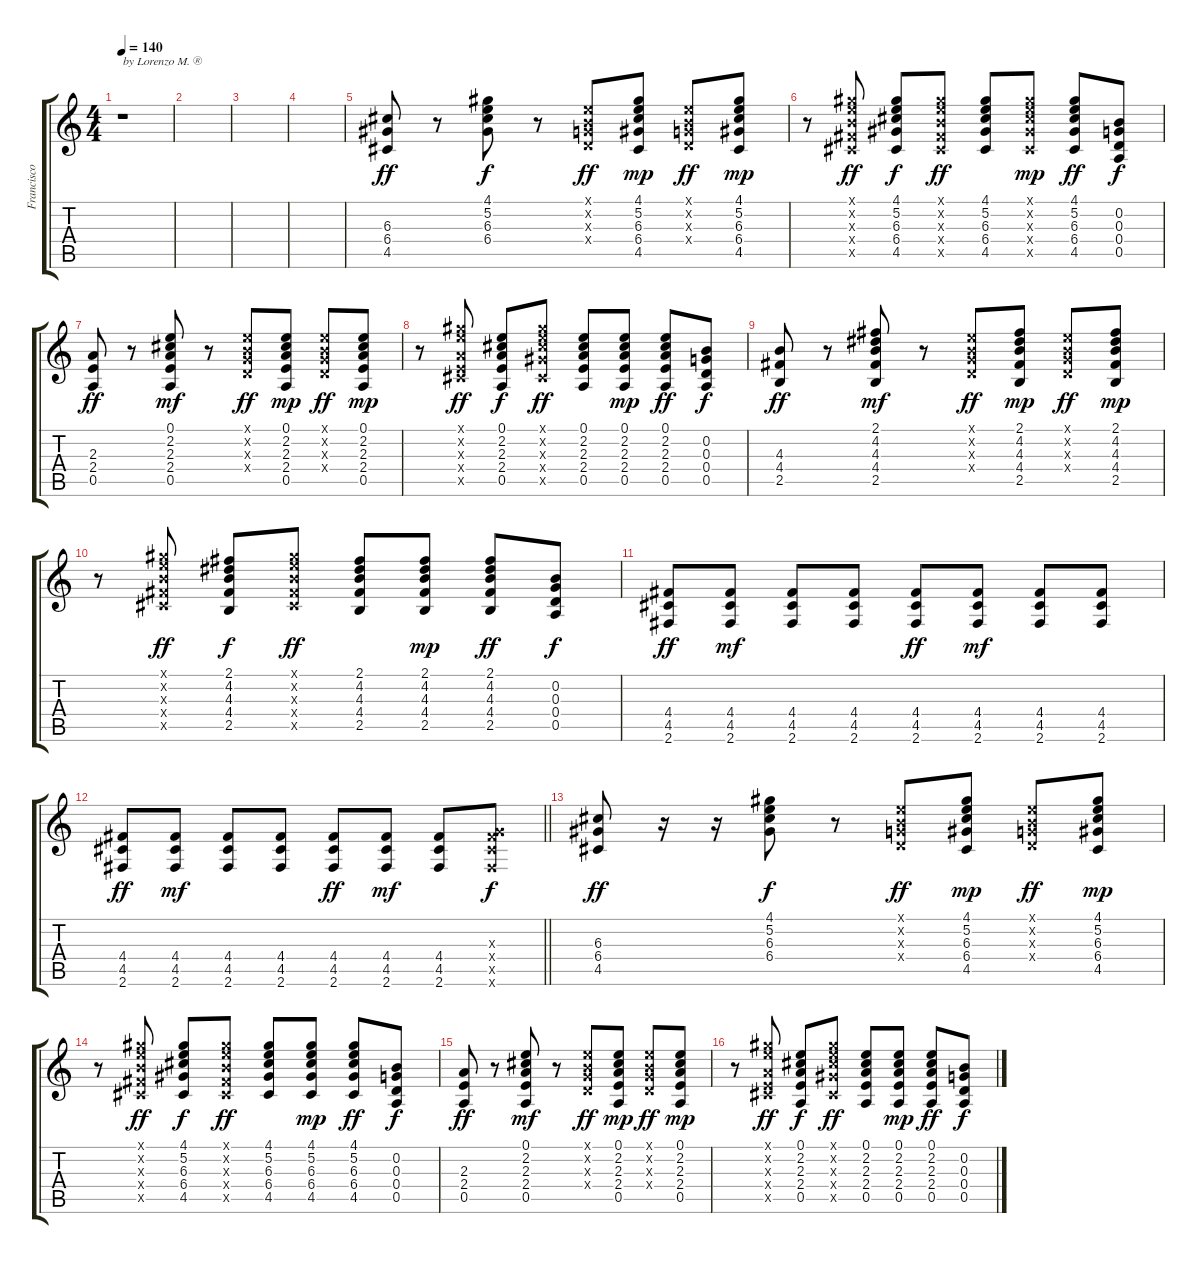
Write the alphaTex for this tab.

\track ("Francisco Risso C#m" "Francisco ") {instrument distortionguitar}
\staff {score tabs}
\tuning (E4 B3 G3 D3 A2 E2) {hide}
\ts (4 4)
\tempo 140
\clef g2
\ks c
r.1{txt "by Lorenzo M. ®" dy ff instrument distortionguitar} |
|
|
|
(6.3 6.4 4.5).8 r.8 (4.1 5.2 6.3 6.4).8{dy f} r.8 (0.1{x} 0.2{x} 0.3{x} 0.4{x}).8{dy ff} (4.1 5.2 6.3 6.4 4.5).8{dy mp} (0.1{x} 0.2{x} 0.3{x} 0.4{x}).8{dy ff} (4.1 5.2 6.3 6.4 4.5).8{dy mp} |
r.8 (4.1{x} 5.2{x} 4.3{x} 4.4{x} 4.5{x}).8{dy ff} (4.1 5.2 6.3 6.4 4.5).8{dy f} (4.1{x} 5.2{x} 4.3{x} 4.4{x} 4.5{x}).8{dy ff} (4.1 5.2 6.3 6.4 4.5).8 (4.1{x} 5.2{x} 6.3{x} 6.4{x} 4.5{x}).8{dy mp} (4.1 5.2 6.3 6.4 4.5).8{dy ff} (0.2 0.3 0.4 0.5).8{dy f} |
(2.3 2.4 0.5).8{dy ff} r.8 (0.1 2.2 2.3 2.4 0.5).8{dy mf} r.8 (0.1{x} 0.2{x} 0.3{x} 0.4{x}).8{dy ff} (0.1 2.2 2.3 2.4 0.5).8{dy mp} (0.1{x} 0.2{x} 0.3{x} 0.4{x}).8{dy ff} (0.1 2.2 2.3 2.4 0.5).8{dy mp} |
r.8 (4.1{x} 5.2{x} 2.3{x} 2.4{x} 4.5{x}).8{dy ff} (0.1 2.2 2.3 2.4 0.5).8{dy f} (4.1{x} 5.2{x} 6.3{x} 6.4{x} 4.5{x}).8{dy ff} (0.1 2.2 2.3 2.4 0.5).8 (0.1 2.2 2.3 2.4 0.5).8{dy mp} (0.1 2.2 2.3 2.4 0.5).8{dy ff} (0.2 0.3 0.4 0.5).8{dy f} |
(4.3 4.4 2.5).8{dy ff} r.8 (2.1 4.2 4.3 4.4 2.5).8{dy mf} r.8 (0.1{x} 0.2{x} 0.3{x} 0.4{x}).8{dy ff} (2.1 4.2 4.3 4.4 2.5).8{dy mp} (0.1{x} 0.2{x} 0.3{x} 0.4{x}).8{dy ff} (2.1 4.2 4.3 4.4 2.5).8{dy mp} |
r.8 (4.1{x} 5.2{x} 4.3{x} 4.4{x} 4.5{x}).8{dy ff} (2.1 4.2 4.3 4.4 2.5).8{dy f} (4.1{x} 5.2{x} 4.3{x} 4.4{x} 4.5{x}).8{dy ff} (2.1 4.2 4.3 4.4 2.5).8 (2.1 4.2 4.3 4.4 2.5).8{dy mp} (2.1 4.2 4.3 4.4 2.5).8{dy ff} (0.2 0.3 0.4 0.5).8{dy f} |
(4.4 4.5 2.6).8{dy ff} (4.4 4.5 2.6).8{dy mf} (4.4 4.5 2.6).8 (4.4 4.5 2.6).8 (4.4 4.5 2.6).8{dy ff} (4.4 4.5 2.6).8{dy mf} (4.4 4.5 2.6).8 (4.4 4.5 2.6).8 |
\barLineRight lightlight
(4.4 4.5 2.6).8{dy ff} (4.4 4.5 2.6).8{dy mf} (4.4 4.5 2.6).8 (4.4 4.5 2.6).8 (4.4 4.5 2.6).8{dy ff} (4.4 4.5 2.6).8{dy mf} (4.4 4.5 2.6).8 (0.3{x} 4.4{x} 4.5{x} 2.6{x}).8{dy f} |
(6.3 6.4 4.5).8{dy ff} r.16 r.16 (4.1 5.2 6.3 6.4).8{dy f} r.8 (0.1{x} 0.2{x} 0.3{x} 0.4{x}).8{dy ff} (4.1 5.2 6.3 6.4 4.5).8{dy mp} (0.1{x} 0.2{x} 0.3{x} 0.4{x}).8{dy ff} (4.1 5.2 6.3 6.4 4.5).8{dy mp} |
r.8 (4.1{x} 5.2{x} 4.3{x} 4.4{x} 4.5{x}).8{dy ff} (4.1 5.2 6.3 6.4 4.5).8{dy f} (4.1{x} 5.2{x} 4.3{x} 4.4{x} 4.5{x}).8{dy ff} (4.1 5.2 6.3 6.4 4.5).8 (4.1 5.2 6.3 6.4 4.5).8{dy mp} (4.1 5.2 6.3 6.4 4.5).8{dy ff} (0.2 0.3 0.4 0.5).8{dy f} |
(2.3 2.4 0.5).8{dy ff} r.8 (0.1 2.2 2.3 2.4 0.5).8{dy mf} r.8 (0.1{x} 0.2{x} 0.3{x} 0.4{x}).8{dy ff} (0.1 2.2 2.3 2.4 0.5).8{dy mp} (0.1{x} 0.2{x} 0.3{x} 0.4{x}).8{dy ff} (0.1 2.2 2.3 2.4 0.5).8{dy mp} |
r.8 (4.1{x} 5.2{x} 2.3{x} 2.4{x} 4.5{x}).8{dy ff} (0.1 2.2 2.3 2.4 0.5).8{dy f} (4.1{x} 5.2{x} 6.3{x} 6.4{x} 4.5{x}).8{dy ff} (0.1 2.2 2.3 2.4 0.5).8 (0.1 2.2 2.3 2.4 0.5).8{dy mp} (0.1 2.2 2.3 2.4 0.5).8{dy ff} (0.2 0.3 0.4 0.5).8{dy f}
